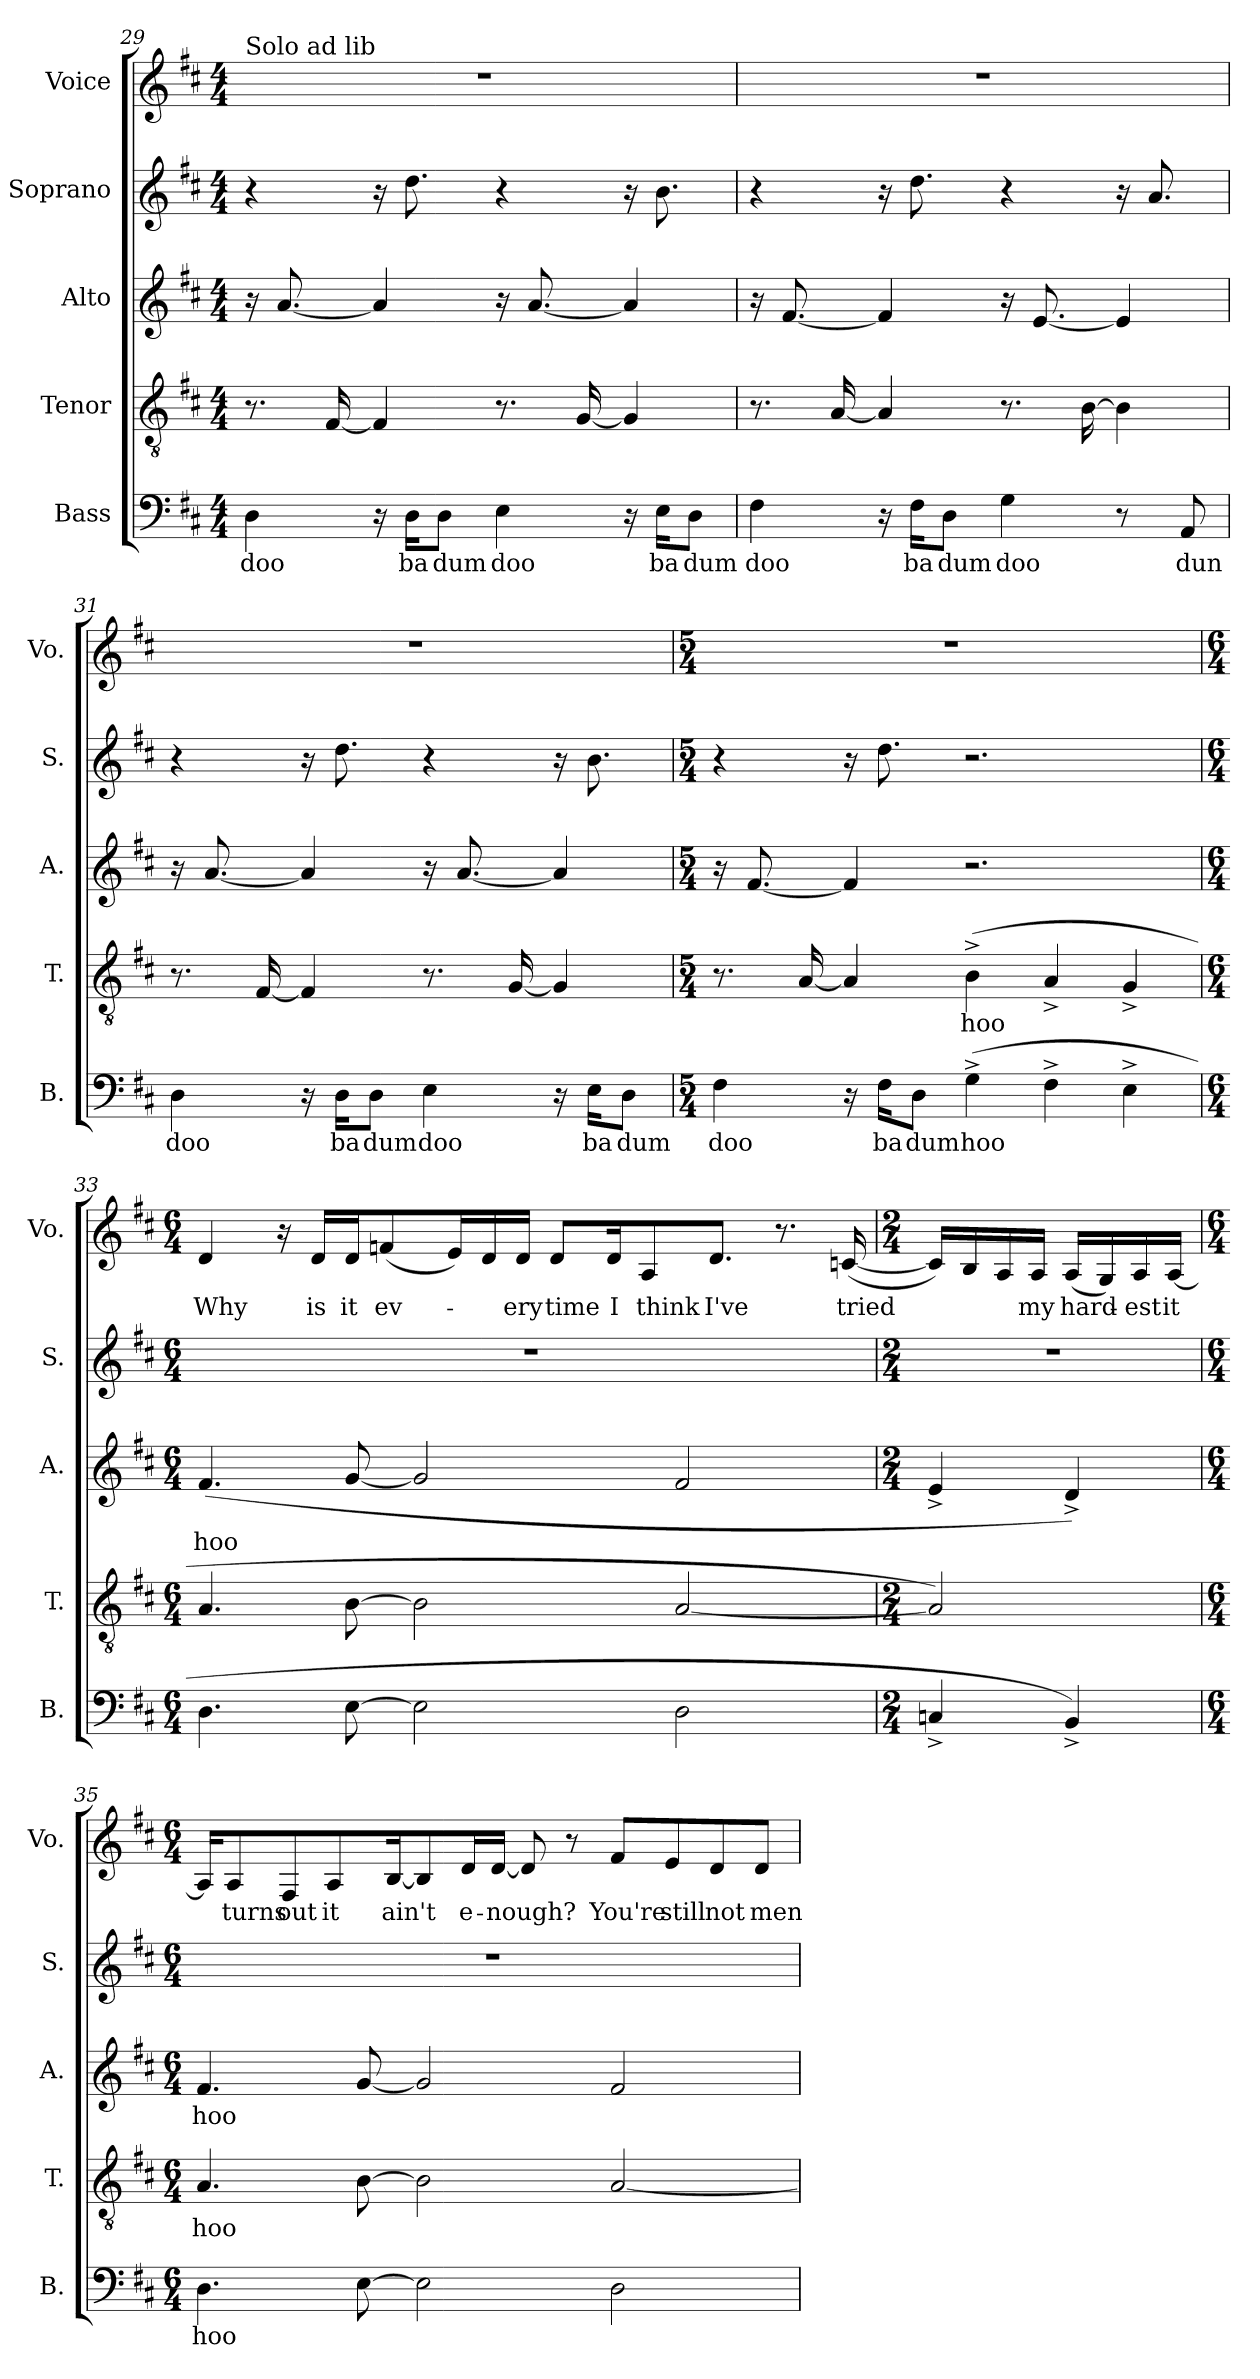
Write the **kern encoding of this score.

**kern	**text	**kern	**text	**kern	**text	**kern	**kern	**text
*part5	*part5	*part4	*part4	*part3	*part3	*part2	*part1	*part1
*staff5	*staff5	*staff4	*staff4	*staff3	*staff3	*staff2	*staff1	*staff1
*I"Bass	*	*I"Tenor	*	*I"Alto	*	*I"Soprano	*I"Voice	*
*I'B.	*	*I'T.	*	*I'A.	*	*I'S.	*I'Vo.	*
!!LO:PB:g=z
*clefF4	*	*clefGv2	*	*clefG2	*	*clefG2	*clefG2	*
*k[f#c#]	*	*k[f#c#]	*	*k[f#c#]	*	*k[f#c#]	*k[f#c#]	*
*M4/4	*	*M4/4	*	*M4/4	*	*M4/4	*M4/4	*
=29	=29	=29	=29	=29	=29	=29	=29	=29
!	!	!	!	!	!	!	!LO:TX:a:t=Solo ad lib	!
4D\	doo	8.r	.	16r	.	4r	1r	.
.	.	.	.	[8.a/	.	.	.	.
.	.	[16F#/	.	.	.	.	.	.
16r	.	4F#/]	.	4a/]	.	16r	.	.
16D\KL	ba	.	.	.	.	8.dd\	.	.
8D\J	dum	.	.	.	.	.	.	.
4E\	doo	8.r	.	16r	.	4r	.	.
.	.	.	.	[8.a/	.	.	.	.
.	.	[16G/	.	.	.	.	.	.
16r	.	4G/]	.	4a/]	.	16r	.	.
16E\KL	ba	.	.	.	.	8.b\	.	.
8D\J	dum	.	.	.	.	.	.	.
=30	=30	=30	=30	=30	=30	=30	=30	=30
4F#\	doo	8.r	.	16r	.	4r	1r	.
.	.	.	.	[8.f#/	.	.	.	.
.	.	[16A/	.	.	.	.	.	.
16r	.	4A/]	.	4f#/]	.	16r	.	.
16F#\KL	ba	.	.	.	.	8.dd\	.	.
8D\J	dum	.	.	.	.	.	.	.
4G\	doo	8.r	.	16r	.	4r	.	.
.	.	.	.	[8.e/	.	.	.	.
.	.	[16B\	.	.	.	.	.	.
8r	.	4B\]	.	4e/]	.	16r	.	.
.	.	.	.	.	.	8.a/	.	.
8AA/	dun	.	.	.	.	.	.	.
!!LO:LB:g=z
=31	=31	=31	=31	=31	=31	=31	=31	=31
4D\	doo	8.r	.	16r	.	4r	1r	.
.	.	.	.	[8.a/	.	.	.	.
.	.	[16F#/	.	.	.	.	.	.
16r	.	4F#/]	.	4a/]	.	16r	.	.
16D\KL	ba	.	.	.	.	8.dd\	.	.
8D\J	dum	.	.	.	.	.	.	.
4E\	doo	8.r	.	16r	.	4r	.	.
.	.	.	.	[8.a/	.	.	.	.
.	.	[16G/	.	.	.	.	.	.
16r	.	4G/]	.	4a/]	.	16r	.	.
16E\KL	ba	.	.	.	.	8.b\	.	.
8D\J	dum	.	.	.	.	.	.	.
=32	=32	=32	=32	=32	=32	=32	=32	=32
*M5/4	*	*M5/4	*	*M5/4	*	*M5/4	*M5/4	*
4F#\	doo	8.r	.	16r	.	4r	4%5r	.
.	.	.	.	[8.f#/	.	.	.	.
.	.	[16A/	.	.	.	.	.	.
16r	.	4A/]	.	4f#/]	.	16r	.	.
16F#\KL	ba	.	.	.	.	8.dd\	.	.
8D\J	dum	.	.	.	.	.	.	.
(4G^\	hoo	(>4B^\	hoo	2.r	.	2.r	.	.
4F#^\	.	4A^/	.	.	.	.	.	.
4E^\	.	4G^/	.	.	.	.	.	.
!!LO:PB:g=z
=33	=33	=33	=33	=33	=33	=33	=33	=33
*M6/4	*	*M6/4	*	*M6/4	*	*M6/4	*M6/4	*
4.D\	.	4.A/	.	(4.f#/	hoo	1.r	4d/	Why
.	.	.	.	.	.	.	16r	.
.	.	.	.	.	.	.	16d/LL	is
[8E\	.	[8B\	.	[8g/	.	.	16d/J	it
.	.	.	.	.	.	.	(8fn/	ev-
2E\]	.	2B\]	.	2g/]	.	.	.	.
.	.	.	.	.	.	.	16e/L)	.
.	.	.	.	.	.	.	16d/	.
.	.	.	.	.	.	.	16d/JJ	-ery
.	.	.	.	.	.	.	8d/L	time
.	.	.	.	.	.	.	16d/K	I
.	.	.	.	.	.	.	8A/	think
2D\	.	[2A/	.	2f#/	.	.	.	.
.	.	.	.	.	.	.	8.d/J	I've
.	.	.	.	.	.	.	8.r	.
.	.	.	.	.	.	.	([16cn/	tried
=34	=34	=34	=34	=34	=34	=34	=34	=34
*M2/4	*	*M2/4	*	*M2/4	*	*M2/4	*M2/4	*
4Cn^/	.	2A/])	.	4e^/	.	2r	16c/LL])	.
.	.	.	.	.	.	.	16B/	.
.	.	.	.	.	.	.	16A/	.
.	.	.	.	.	.	.	16A/JJ	my
4BB^/)	.	.	.	4d^/)	.	.	(16A/LL	hard-
.	.	.	.	.	.	.	16G/)	.
.	.	.	.	.	.	.	16A/	-est
.	.	.	.	.	.	.	[16A/JJ	it
!!LO:LB:g=z
=35	=35	=35	=35	=35	=35	=35	=35	=35
*M6/4	*	*M6/4	*	*M6/4	*	*M6/4	*M6/4	*
4.D\	hoo	4.A/	hoo	4.f#/	hoo	1.r	16A/KL]	.
.	.	.	.	.	.	.	8A/	turns
.	.	.	.	.	.	.	8F#/	out
.	.	.	.	.	.	.	8A/	it
[8E\	.	[8B\	.	[8g/	.	.	.	.
.	.	.	.	.	.	.	[16B/K	ain't
2E\]	.	2B\]	.	2g/]	.	.	8B/]	.
.	.	.	.	.	.	.	16d/L	e-
.	.	.	.	.	.	.	[16d/JJ	-nough?
.	.	.	.	.	.	.	8d/]	.
.	.	.	.	.	.	.	8r	.
2D\	.	[2A/	.	2f#/	.	.	8f#/L	You're
.	.	.	.	.	.	.	8e/	still
.	.	.	.	.	.	.	8d/	not
.	.	.	.	.	.	.	8d/J	men-
=	=	=	=	=	=	=	=	=
*-	*-	*-	*-	*-	*-	*-	*-	*-
